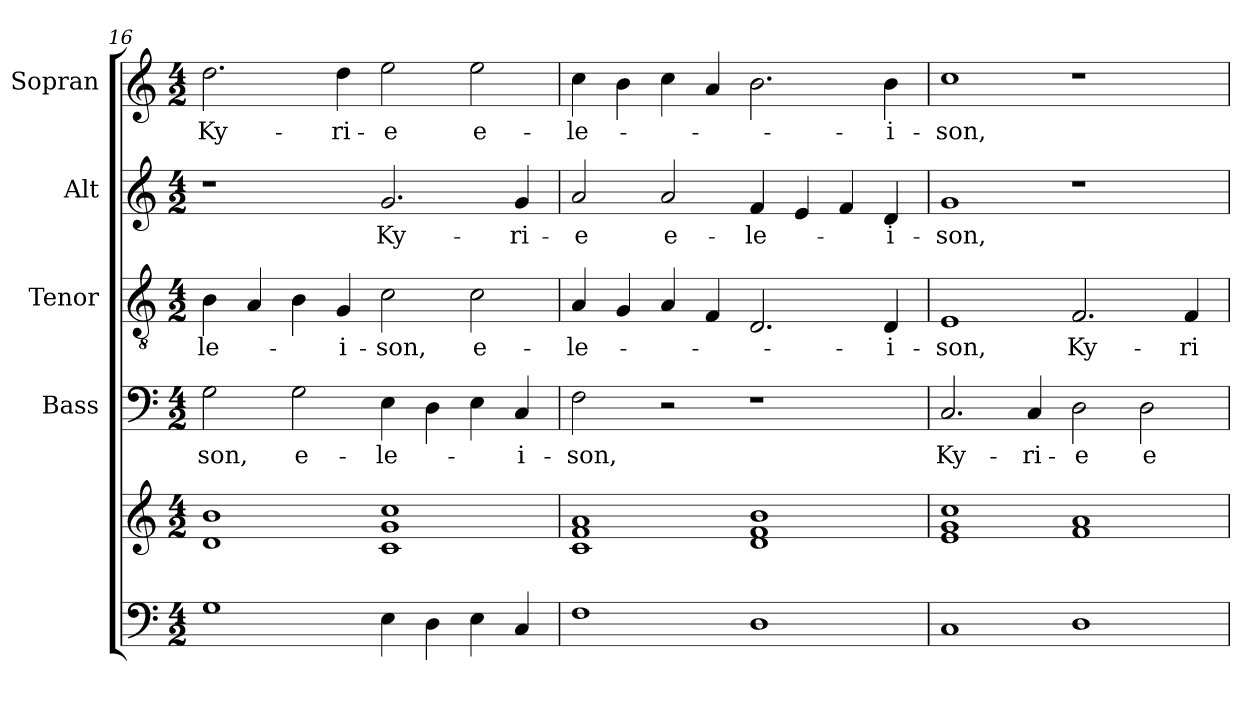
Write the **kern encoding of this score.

**kern	**kern	**kern	**text	**kern	**text	**kern	**text	**kern	**text
*part5	*part5	*part4	*part4	*part3	*part3	*part2	*part2	*part1	*part1
*staff6	*staff5	*staff4	*staff4	*staff3	*staff3	*staff2	*staff2	*staff1	*staff1
*	*	*I"Bass	*	*I"Tenor	*	*I"Alt	*	*I"Sopran	*
*	*	*I'B.	*	*I'T.	*	*I'A.	*	*I'S.	*
*clefF4	*clefG2	*clefF4	*	*clefGv2	*	*clefG2	*	*clefG2	*
*k[]	*k[]	*k[]	*	*k[]	*	*k[]	*	*k[]	*
*C:	*C:	*C:	*	*C:	*	*C:	*	*C:	*
*M4/2	*M4/2	*M4/2	*	*M4/2	*	*M4/2	*	*M4/2	*
=16	=16	=16	=16	=16	=16	=16	=16	=16	=16
!	!	!	!LO:LY:b	!	!LO:LY:b	!	!	!	!LO:LY:b
1G	1d 1b	2G\	-son,	4B\	-le-	1r	.	2.dd\	Ky-
.	.	.	.	4A/	.	.	.	.	.
!	!	!	!LO:LY:b	!	!	!	!	!	!
.	.	2G\	e-	4B\	.	.	.	.	.
!	!	!	!	!	!LO:LY:b	!	!	!	!LO:LY:b
.	.	.	.	4G/	-i-	.	.	4dd\	-ri-
!	!	!	!LO:LY:b	!	!LO:LY:b	!	!LO:LY:b	!	!LO:LY:b
4E\	1c 1g 1cc	4E\	-le-	2c\	-son,	2.g/	Ky-	2ee\	-e
4D\	.	4D\	.	.	.	.	.	.	.
!	!	!	!	!	!LO:LY:b	!	!	!	!LO:LY:b
4E\	.	4E\	.	2c\	e-	.	.	2ee\	e-
!	!	!	!LO:LY:b	!	!	!	!LO:LY:b	!	!
4C/	.	4C/	-i-	.	.	4g/	-ri-	.	.
=17	=17	=17	=17	=17	=17	=17	=17	=17	=17
!	!	!	!LO:LY:b	!	!LO:LY:b	!	!LO:LY:b	!	!LO:LY:b
1F	1c 1f 1a	2F\	-son,	4A/	-le-	2a/	-e	4cc\	-le-
.	.	.	.	4G/	.	.	.	4b\	.
!	!	!	!	!	!	!	!LO:LY:b	!	!
.	.	2r	.	4A/	.	2a/	e-	4cc\	.
.	.	.	.	4F/	.	.	.	4a/	.
!	!	!	!	!	!	!	!LO:LY:b	!	!
1D	1d 1f 1b	1r	.	2.D/	.	4f/	-le-	2.b\	.
.	.	.	.	.	.	4e/	.	.	.
.	.	.	.	.	.	4f/	.	.	.
!	!	!	!	!	!LO:LY:b	!	!LO:LY:b	!	!LO:LY:b
.	.	.	.	4D/	-i-	4d/	-i-	4b\	-i-
!!LO:PB:g=z
=18	=18	=18	=18	=18	=18	=18	=18	=18	=18
!	!	!	!LO:LY:b	!	!LO:LY:b	!	!LO:LY:b	!	!LO:LY:b
1C	1e 1g 1cc	2.C/	Ky-	1E	-son,	1g	-son,	1cc	-son,
!	!	!	!LO:LY:b	!	!	!	!	!	!
.	.	4C/	-ri-	.	.	.	.	.	.
!	!	!	!LO:LY:b	!	!LO:LY:b	!	!	!	!
1D	1f 1a	2D\	-e	2.F/	Ky-	1r	.	1r	.
!	!	!	!LO:LY:b	!	!	!	!	!	!
.	.	2D\	e-	.	.	.	.	.	.
!	!	!	!	!	!LO:LY:b	!	!	!	!
.	.	.	.	4F/	-ri-	.	.	.	.
=	=	=	=	=	=	=	=	=	=
*-	*-	*-	*-	*-	*-	*-	*-	*-	*-
